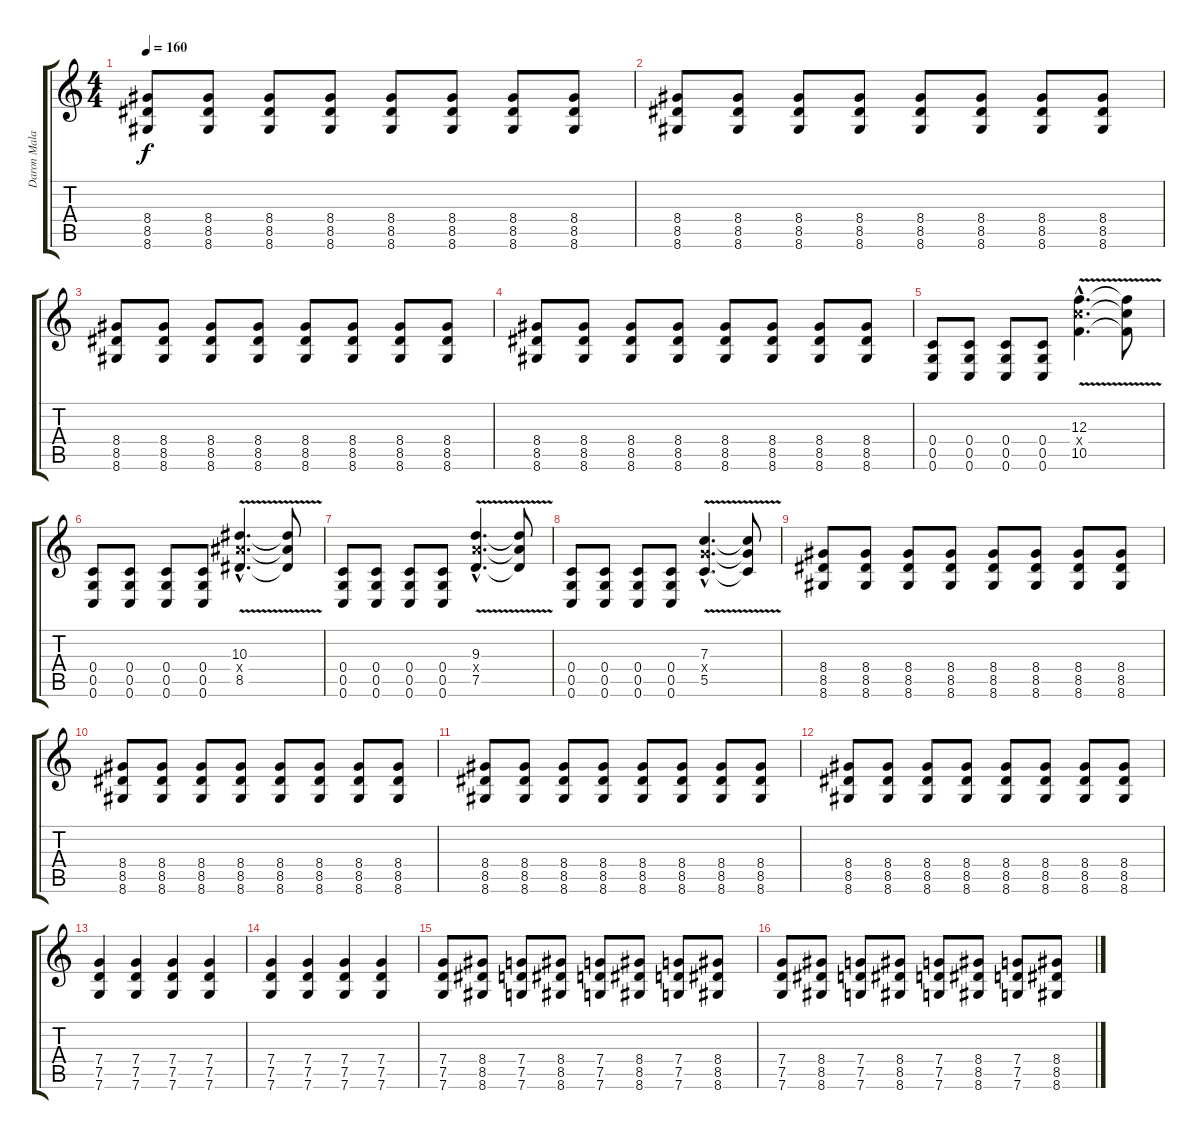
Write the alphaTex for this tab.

\track ("Daron Malakian" "Daron Mala") {instrument electricguitarclean}
\staff {score tabs}
\tuning (D4 A3 F3 C3 G2 C2) {hide}
\ts (4 4)
\tempo 160
\clef g2
\ks c
(8.4 8.5 8.6).8{dy f} (8.4 8.5 8.6).8 (8.4 8.5 8.6).8 (8.4 8.5 8.6).8 (8.4 8.5 8.6).8 (8.4 8.5 8.6).8 (8.4 8.5 8.6).8 (8.4 8.5 8.6).8 |
(8.4 8.5 8.6).8 (8.4 8.5 8.6).8 (8.4 8.5 8.6).8 (8.4 8.5 8.6).8 (8.4 8.5 8.6).8 (8.4 8.5 8.6).8 (8.4 8.5 8.6).8 (8.4 8.5 8.6).8 |
(8.4 8.5 8.6).8 (8.4 8.5 8.6).8 (8.4 8.5 8.6).8 (8.4 8.5 8.6).8 (8.4 8.5 8.6).8 (8.4 8.5 8.6).8 (8.4 8.5 8.6).8 (8.4 8.5 8.6).8 |
(8.4 8.5 8.6).8 (8.4 8.5 8.6).8 (8.4 8.5 8.6).8 (8.4 8.5 8.6).8 (8.4 8.5 8.6).8 (8.4 8.5 8.6).8 (8.4 8.5 8.6).8 (8.4 8.5 8.6).8 |
(0.4 0.5 0.6).8 (0.4 0.5 0.6).8 (0.4 0.5 0.6).8 (0.4 0.5 0.6).8 (12.3{v hac} 12.4{v hac x} 10.5{v hac}).4{d} (12.3{t} 12.4{t} 10.5{t}).8 |
(0.4 0.5 0.6).8 (0.4 0.5 0.6).8 (0.4 0.5 0.6).8 (0.4 0.5 0.6).8 (10.3{v hac} 10.4{v hac x} 8.5{v hac}).4{d} (10.3{t} 10.4{t} 8.5{t}).8 |
(0.4 0.5 0.6).8 (0.4 0.5 0.6).8 (0.4 0.5 0.6).8 (0.4 0.5 0.6).8 (9.3{v hac} 9.4{v hac x} 7.5{v hac}).4{d} (9.3{t} 9.4{t} 7.5{t}).8 |
(0.4 0.5 0.6).8 (0.4 0.5 0.6).8 (0.4 0.5 0.6).8 (0.4 0.5 0.6).8 (7.3{v hac} 7.4{v hac x} 5.5{v hac}).4{d} (7.3{t} 7.4{t} 5.5{t}).8 |
(8.4 8.5 8.6).8 (8.4 8.5 8.6).8 (8.4 8.5 8.6).8 (8.4 8.5 8.6).8 (8.4 8.5 8.6).8 (8.4 8.5 8.6).8 (8.4 8.5 8.6).8 (8.4 8.5 8.6).8 |
(8.4 8.5 8.6).8 (8.4 8.5 8.6).8 (8.4 8.5 8.6).8 (8.4 8.5 8.6).8 (8.4 8.5 8.6).8 (8.4 8.5 8.6).8 (8.4 8.5 8.6).8 (8.4 8.5 8.6).8 |
(8.4 8.5 8.6).8 (8.4 8.5 8.6).8 (8.4 8.5 8.6).8 (8.4 8.5 8.6).8 (8.4 8.5 8.6).8 (8.4 8.5 8.6).8 (8.4 8.5 8.6).8 (8.4 8.5 8.6).8 |
(8.4 8.5 8.6).8 (8.4 8.5 8.6).8 (8.4 8.5 8.6).8 (8.4 8.5 8.6).8 (8.4 8.5 8.6).8 (8.4 8.5 8.6).8 (8.4 8.5 8.6).8 (8.4 8.5 8.6).8 |
(7.4 7.5 7.6).4 (7.4 7.5 7.6).4 (7.4 7.5 7.6).4 (7.4 7.5 7.6).4 |
(7.4 7.5 7.6).4 (7.4 7.5 7.6).4 (7.4 7.5 7.6).4 (7.4 7.5 7.6).4 |
(7.4 7.5 7.6).8 (8.4 8.5 8.6).8 (7.4 7.5 7.6).8 (8.4 8.5 8.6).8 (7.4 7.5 7.6).8 (8.4 8.5 8.6).8 (7.4 7.5 7.6).8 (8.4 8.5 8.6).8 |
(7.4 7.5 7.6).8 (8.4 8.5 8.6).8 (7.4 7.5 7.6).8 (8.4 8.5 8.6).8 (7.4 7.5 7.6).8 (8.4 8.5 8.6).8 (7.4 7.5 7.6).8 (8.4 8.5 8.6).8
